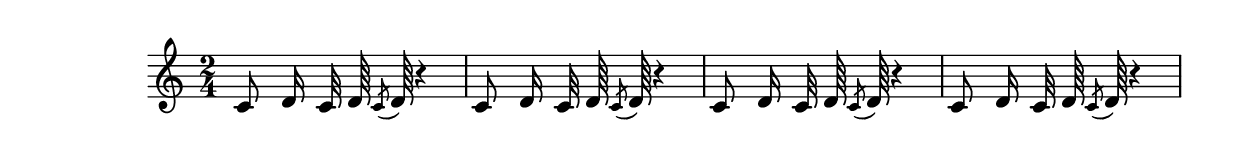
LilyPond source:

%% DO NOT EDIT this file manually; it is automatically
%% generated from LSR http://lsr.dsi.unimi.it
%% Make any changes in LSR itself, or in Documentation/snippets/new/ ,
%% and then run scripts/auxiliar/makelsr.py
%%
%% This file is in the public domain.
\version "2.14.0"

\header {
  lsrtags = "rhythms, tweaks-and-overrides"

%% Translation of GIT committish: 2d548a99cb9dba80f2ff035582009477cd37eceb
  texidoces = "

Se pueden imprimir estilos alternativos del corchete o gancho de las
corcheas y figuras menores, mediante la sobreescritura de la propiedad
@code{flag} del objeto @code{Stem}.  Son valores válidos
@code{modern-straight-flag} y @code{old-straight-flag}.

"
  doctitlees = "Uso de estilos alternativos para los corchetes"



  texidoc = "
Alternative styles of flag on eighth and shorter notes can be displayed
by overriding the @code{flag} property of @code{Stem}.  Valid values
are @code{modern-straight-flag} and @code{old-straight-flag}.

"
  doctitle = "Using alternative flag styles"
} % begin verbatim

testnotes = {
  \autoBeamOff
  c8 d16 c32 d64 \acciaccatura { c8 } d64 r4
}

\relative c' {
  \time 2/4
  \testnotes

  \override Stem #'flag = #modern-straight-flag
  \testnotes

  \override Stem #'flag = #old-straight-flag
  \testnotes

  \revert Stem #'flag
  \testnotes
}

